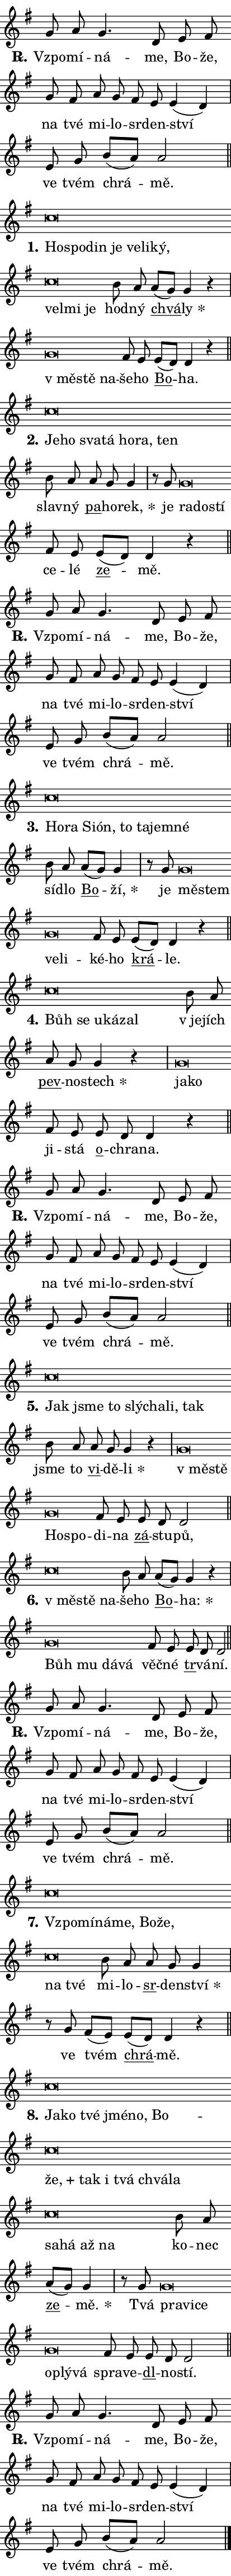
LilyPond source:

\version "2.22.1"
\header { tagline = "" }
\paper {
  indent = 0\cm
  top-margin = 0\cm
  right-margin = 0\cm
  bottom-margin = 0\cm
  left-margin = 0\cm
  paper-width = 7\cm
  page-breaking = #ly:one-page-breaking
  system-system-spacing.basic-distance = #11
  score-system-spacing.basic-distance = #11.3
  ragged-last = ##f
}


%% Author: Thomas Morley
%% https://lists.gnu.org/archive/html/lilypond-user/2020-05/msg00002.html
#(define (line-position grob)
"Returns position of @var[grob} in current system:
   @code{'start}, if at first time-step
   @code{'end}, if at last time-step
   @code{'middle} otherwise
"
  (let* ((col (ly:item-get-column grob))
         (ln (ly:grob-object col 'left-neighbor))
         (rn (ly:grob-object col 'right-neighbor))
         (col-to-check-left (if (ly:grob? ln) ln col))
         (col-to-check-right (if (ly:grob? rn) rn col))
         (break-dir-left
           (and
             (ly:grob-property col-to-check-left 'non-musical #f)
             (ly:item-break-dir col-to-check-left)))
         (break-dir-right
           (and
             (ly:grob-property col-to-check-right 'non-musical #f)
             (ly:item-break-dir col-to-check-right))))
        (cond ((eqv? 1 break-dir-left) 'start)
              ((eqv? -1 break-dir-right) 'end)
              (else 'middle))))

#(define (tranparent-at-line-position vctor)
  (lambda (grob)
  "Relying on @code{line-position} select the relevant enry from @var{vctor}.
Used to determine transparency,"
    (case (line-position grob)
      ((end) (not (vector-ref vctor 0)))
      ((middle) (not (vector-ref vctor 1)))
      ((start) (not (vector-ref vctor 2))))))

noteHeadBreakVisibility =
#(define-music-function (break-visibility)(vector?)
"Makes @code{NoteHead}s transparent relying on @var{break-visibility}"
#{
  \override NoteHead.transparent =
    #(tranparent-at-line-position break-visibility)
#})

#(define delete-ledgers-for-transparent-note-heads
  (lambda (grob)
    "Reads whether a @code{NoteHead} is transparent.
If so this @code{NoteHead} is removed from @code{'note-heads} from
@var{grob}, which is supposed to be @code{LedgerLineSpanner}.
As a result ledgers are not printed for this @code{NoteHead}"
    (let* ((nhds-array (ly:grob-object grob 'note-heads))
           (nhds-list
             (if (ly:grob-array? nhds-array)
                 (ly:grob-array->list nhds-array)
                 '()))
           ;; Relies on the transparent-property being done before
           ;; Staff.LedgerLineSpanner.after-line-breaking is executed.
           ;; This is fragile ...
           (to-keep
             (remove
               (lambda (nhd)
                 (ly:grob-property nhd 'transparent #f))
               nhds-list)))
      ;; TODO find a better method to iterate over grob-arrays, similiar
      ;; to filter/remove etc for lists
      ;; For now rebuilt from scratch
      (set! (ly:grob-object grob 'note-heads)  '())
      (for-each
        (lambda (nhd)
          (ly:pointer-group-interface::add-grob grob 'note-heads nhd))
        to-keep))))

hideNotes = {
  \noteHeadBreakVisibility #begin-of-line-visible
}
unHideNotes = {
  \noteHeadBreakVisibility #all-visible
}

% work-around for resetting accidentals
% https://lilypond.org/doc/v2.23/Documentation/notation/displaying-rhythms#unmetered-music
cadenzaMeasure = {
  \cadenzaOff
  \partial 1024 s1024
  \cadenzaOn
}

#(define-markup-command (accent layout props text) (markup?)
  "Underline accented syllable"
  (interpret-markup layout props
    #{\markup \override #'(offset . 4.3) \underline { #text }#}))

responsum = \markup \concat {
  "R" \hspace #-1.05 \path #0.1 #'((moveto 0 0.07) (lineto 0.9 0.8)) \hspace #0.05 "."
}

\layout {
    \context {
        \Staff
        \remove "Time_signature_engraver"
        \override LedgerLineSpanner.after-line-breaking = #delete-ledgers-for-transparent-note-heads
    }
    \context {
        \Voice {
            \override NoteHead.output-attributes = #'((class . "notehead"))
            \override Hairpin.height = #0.55
        }
    }
    \context {
        \Lyrics {
            \override StanzaNumber.output-attributes = #'((class . "stanzanumber"))
            \override LyricSpace.minimum-distance = #0.9
            \override LyricText.font-name = #"TeX Gyre Schola"
            \override LyricText.font-size = 1
            \override StanzaNumber.font-name = #"TeX Gyre Schola Bold"
            \override StanzaNumber.font-size = 1
        }
    }
}

% magnetic-lyrics.ily
%
%   written by
%     Jean Abou Samra <jean@abou-samra.fr>
%     Werner Lemberg <wl@gnu.org>
%
%   adapted by
%     Jiri Hon <jiri.hon@gmail.com>
%
% Version 2022-Apr-15

% https://www.mail-archive.com/lilypond-user@gnu.org/msg149350.html

#(define (Left_hyphen_pointer_engraver context)
   "Collect syllable-hyphen-syllable occurrences in lyrics and store
them in properties.  This engraver only looks to the left.  For
example, if the lyrics input is @code{foo -- bar}, it does the
following.

@itemize @bullet
@item
Set the @code{text} property of the @code{LyricHyphen} grob between
@q{foo} and @q{bar} to @code{foo}.

@item
Set the @code{left-hyphen} property of the @code{LyricText} grob with
text @q{foo} to the @code{LyricHyphen} grob between @q{foo} and
@q{bar}.
@end itemize

Use this auxiliary engraver in combination with the
@code{lyric-@/text::@/apply-@/magnetic-@/offset!} hook."
   (let ((hyphen #f)
         (text #f))
     (make-engraver
      (acknowledgers
       ((lyric-syllable-interface engraver grob source-engraver)
        (set! text grob)))
      (end-acknowledgers
       ((lyric-hyphen-interface engraver grob source-engraver)
        ;(when (not (grob::has-interface grob 'lyric-space-interface))
          (set! hyphen grob)));)
      ((stop-translation-timestep engraver)
       (when (and text hyphen)
         (ly:grob-set-object! text 'left-hyphen hyphen))
       (set! text #f)
       (set! hyphen #f)))))

#(define (lyric-text::apply-magnetic-offset! grob)
   "If the space between two syllables is less than the value in
property @code{LyricText@/.details@/.squash-threshold}, move the right
syllable to the left so that it gets concatenated with the left
syllable.

Use this function as a hook for
@code{LyricText@/.after-@/line-@/breaking} if the
@code{Left_@/hyphen_@/pointer_@/engraver} is active."
   (let ((hyphen (ly:grob-object grob 'left-hyphen #f)))
     (when hyphen
       (let ((left-text (ly:spanner-bound hyphen LEFT)))
         (when (grob::has-interface left-text 'lyric-syllable-interface)
           (let* ((common (ly:grob-common-refpoint grob left-text X))
                  (this-x-ext (ly:grob-extent grob common X))
                  (left-x-ext
                   (begin
                     ;; Trigger magnetism for left-text.
                     (ly:grob-property left-text 'after-line-breaking)
                     (ly:grob-extent left-text common X)))
                  ;; `delta` is the gap width between two syllables.
                  (delta (- (interval-start this-x-ext)
                            (interval-end left-x-ext)))
                  (details (ly:grob-property grob 'details))
                  (threshold (assoc-get 'squash-threshold details 0.2)))
             (when (< delta threshold)
               (let* (;; We have to manipulate the input text so that
                      ;; ligatures crossing syllable boundaries are not
                      ;; disabled.  For languages based on the Latin
                      ;; script this is essentially a beautification.
                      ;; However, for non-Western scripts it can be a
                      ;; necessity.
                      (lt (ly:grob-property left-text 'text))
                      (rt (ly:grob-property grob 'text))
                      (is-space (grob::has-interface hyphen 'lyric-space-interface))
                      (space (if is-space " " ""))
                      (space-markup (grob-interpret-markup grob " "))
                      (space-size (interval-length (ly:stencil-extent space-markup X)))
                      (extra-delta (if is-space space-size 0))
                      ;; Append new syllable.
                      (ltrt-space (if (and (string? lt) (string? rt))
                                (string-append lt space rt)
                                (make-concat-markup (list lt space rt))))
                      ;; Right-align `ltrt` to the right side.
                      (ltrt-space-markup (grob-interpret-markup
                               grob
                               (make-translate-markup
                                (cons (interval-length this-x-ext) 0)
                                (make-right-align-markup ltrt-space)))))
                 (begin
                   ;; Don't print `left-text`.
                   (ly:grob-set-property! left-text 'stencil #f)
                   ;; Set text and stencil (which holds all collected
                   ;; syllables so far) and shift it to the left.
                   (ly:grob-set-property! grob 'text ltrt-space)
                   (ly:grob-set-property! grob 'stencil ltrt-space-markup)
                   (ly:grob-translate-axis! grob (- (- delta extra-delta)) X))))))))))


#(define (lyric-hyphen::displace-bounds-first grob)
   ;; Make very sure this callback isn't triggered too early.
   (let ((left (ly:spanner-bound grob LEFT))
         (right (ly:spanner-bound grob RIGHT)))
     (ly:grob-property left 'after-line-breaking)
     (ly:grob-property right 'after-line-breaking)
     (ly:lyric-hyphen::print grob)))

squashThreshold = #0.4

\layout {
  \context {
    \Lyrics
    \consists #Left_hyphen_pointer_engraver
    \override LyricText.after-line-breaking =
      #lyric-text::apply-magnetic-offset!
    \override LyricHyphen.stencil = #lyric-hyphen::displace-bounds-first
    \override LyricText.details.squash-threshold = \squashThreshold
    \override LyricHyphen.minimum-distance = 0
    \override LyricHyphen.minimum-length = \squashThreshold
  }
}

squash = \override LyricText.details.squash-threshold = 9999
unSquash = \override LyricText.details.squash-threshold = \squashThreshold

left = \override LyricText.self-alignment-X = #LEFT
unLeft = \revert LyricText.self-alignment-X

starOffset = #(lambda (grob) 
                (let ((x_offset (ly:self-alignment-interface::aligned-on-x-parent grob)))
                  (if (= x_offset 0) 0 (+ x_offset 1.2))))

star = #(define-music-function (syllable)(string?)
"Append star separator at the end of a syllable"
#{
  \once \override LyricText.X-offset = #starOffset
  \lyricmode { \markup {
    #syllable
    \override #'((font-name . "TeX Gyre Schola Bold")) \hspace #0.2 \lower #0.65 \larger "*"
  } }
#})

starAccent = #(define-music-function (syllable)(string?)
"Append star separator at the end of a syllable and make accent"
#{
  \once \override LyricText.X-offset = #starOffset
  \lyricmode { \markup {
    \accent #syllable
    \override #'((font-name . "TeX Gyre Schola Bold")) \hspace #0.2 \lower #0.65 \larger "*"
  } }
#})

breath = #(define-music-function (syllable)(string?)
"Append breathing indicator at the end of a syllable"
#{
  \lyricmode { \markup { #syllable "+" } }
#})

optionalBreath = #(define-music-function (syllable)(string?)
"Append optional breathing indicator at the end of a syllable"
#{
  \lyricmode { \markup { #syllable "(+)" } }
#})


\score {
    <<
        \new Voice = "melody" { \cadenzaOn \key g \major \relative { g'8 a g4. d8 e fis \bar "" g fis a g fis e e4( d) \cadenzaMeasure \bar "|" e8 g b[( a)] a2 \cadenzaMeasure \bar "||" \break } }
        \new Lyrics \lyricsto "melody" { \lyricmode { \set stanza = \responsum
Vzpo -- mí -- ná -- me, Bo -- že, na tvé mi -- lo -- sr -- den -- ství ve tvém chrá -- mě. } }
    >>
    \layout {}
}

\score {
    <<
        \new Voice = "melody" { \cadenzaOn \key g \major \relative { c''\breve*1/16 \hideNotes \breve*1/16 \bar "" \breve*1/16 \bar "" \breve*1/16 \bar "" \breve*1/16 \bar "" \breve*1/16 \bar "" \breve*1/16 \bar "" \breve*1/16 \bar "" \breve*1/16 \breve*1/16 \bar "" \unHideNotes b8 a \bar "" a[( g)] g4 r \cadenzaMeasure \bar "|" g\breve*1/16 \hideNotes \breve*1/16 \breve*1/16 \bar "" \unHideNotes fis8 e \bar "" e[( d)] d4 r \cadenzaMeasure \bar "||" \break } }
        \new Lyrics \lyricsto "melody" { \lyricmode { \set stanza = "1."
\left Ho -- \squash spo -- din je ve -- li -- ký, vel -- mi je \unLeft \unSquash hod -- ný \markup \accent chvá -- \star ly \left "v mě" -- \squash stě na -- \unLeft \unSquash še -- ho \markup \accent Bo -- ha. } }
    >>
    \layout {}
}

\score {
    <<
        \new Voice = "melody" { \cadenzaOn \key g \major \relative { c''\breve*1/16 \hideNotes \breve*1/16 \bar "" \breve*1/16 \bar "" \breve*1/16 \bar "" \breve*1/16 \bar "" \breve*1/16 \breve*1/16 \bar "" \unHideNotes b8 a \bar "" a g g4 \cadenzaMeasure \bar "|" r8 g8 g\breve*1/16 \hideNotes \breve*1/16 \breve*1/16 \bar "" \unHideNotes fis8 e \bar "" e[( d)] d4 r \cadenzaMeasure \bar "||" \break } }
        \new Lyrics \lyricsto "melody" { \lyricmode { \set stanza = "2."
\left Je -- \squash ho sva -- tá ho -- ra, ten \unLeft \unSquash slav -- ný \markup \accent pa -- ho -- \star rek, je \left ra -- \squash do -- stí \unLeft \unSquash ce -- lé \markup \accent ze -- mě. } }
    >>
    \layout {}
}

\score {
    <<
        \new Voice = "melody" { \cadenzaOn \key g \major \relative { g'8 a g4. d8 e fis \bar "" g fis a g fis e e4( d) \cadenzaMeasure \bar "|" e8 g b[( a)] a2 \cadenzaMeasure \bar "||" \break } }
        \new Lyrics \lyricsto "melody" { \lyricmode { \set stanza = \responsum
Vzpo -- mí -- ná -- me, Bo -- že, na tvé mi -- lo -- sr -- den -- ství ve tvém chrá -- mě. } }
    >>
    \layout {}
}

\score {
    <<
        \new Voice = "melody" { \cadenzaOn \key g \major \relative { c''\breve*1/16 \hideNotes \breve*1/16 \bar "" \breve*1/16 \bar "" \breve*1/16 \bar "" \breve*1/16 \bar "" \breve*1/16 \bar "" \breve*1/16 \breve*1/16 \bar "" \unHideNotes b8 a \bar "" a[( g)] g4 \cadenzaMeasure \bar "|" r8 g8 g\breve*1/16 \hideNotes \breve*1/16 \bar "" \breve*1/16 \breve*1/16 \bar "" \unHideNotes fis8 e \bar "" e[( d)] d4 r \cadenzaMeasure \bar "||" \break } }
        \new Lyrics \lyricsto "melody" { \lyricmode { \set stanza = "3."
\left Ho -- \squash ra Si -- ón, to ta -- jem -- né \unLeft \unSquash sí -- dlo \markup \accent Bo -- \star ží, je \left mě -- \squash stem ve -- li -- \unLeft \unSquash ké -- ho \markup \accent krá -- le. } }
    >>
    \layout {}
}

\score {
    <<
        \new Voice = "melody" { \cadenzaOn \key g \major \relative { c''\breve*1/16 \hideNotes \breve*1/16 \bar "" \breve*1/16 \bar "" \breve*1/16 \breve*1/16 \bar "" \unHideNotes b8 a \bar "" a g g4 r \cadenzaMeasure \bar "|" g\breve*1/16 \hideNotes \breve*1/16 \bar "" \unHideNotes fis8 e \bar "" e d d4 r \cadenzaMeasure \bar "||" \break } }
        \new Lyrics \lyricsto "melody" { \lyricmode { \set stanza = "4."
\left Bůh \squash se u -- ká -- zal \unLeft \unSquash "v je" -- jích \markup \accent pev -- no -- \star stech \left ja -- \squash ko \unLeft \unSquash ji -- stá \markup \accent o -- chra -- na. } }
    >>
    \layout {}
}

\score {
    <<
        \new Voice = "melody" { \cadenzaOn \key g \major \relative { g'8 a g4. d8 e fis \bar "" g fis a g fis e e4( d) \cadenzaMeasure \bar "|" e8 g b[( a)] a2 \cadenzaMeasure \bar "||" \break } }
        \new Lyrics \lyricsto "melody" { \lyricmode { \set stanza = \responsum
Vzpo -- mí -- ná -- me, Bo -- že, na tvé mi -- lo -- sr -- den -- ství ve tvém chrá -- mě. } }
    >>
    \layout {}
}

\score {
    <<
        \new Voice = "melody" { \cadenzaOn \key g \major \relative { c''\breve*1/16 \hideNotes \breve*1/16 \bar "" \breve*1/16 \bar "" \breve*1/16 \bar "" \breve*1/16 \bar "" \breve*1/16 \breve*1/16 \bar "" \unHideNotes b8 a \bar "" a g g4 r \cadenzaMeasure \bar "|" g\breve*1/16 \hideNotes \breve*1/16 \bar "" \breve*1/16 \breve*1/16 \bar "" \unHideNotes fis8 e \bar "" e d d2 \cadenzaMeasure \bar "||" \break } }
        \new Lyrics \lyricsto "melody" { \lyricmode { \set stanza = "5."
\left Jak \squash jsme to slý -- cha -- li, tak \unLeft \unSquash jsme to \markup \accent vi -- dě -- \star li \left "v mě" -- \squash stě Ho -- spo -- \unLeft \unSquash di -- na \markup \accent zá -- stu -- pů, } }
    >>
    \layout {}
}

\score {
    <<
        \new Voice = "melody" { \cadenzaOn \key g \major \relative { c''\breve*1/16 \hideNotes \breve*1/16 \breve*1/16 \bar "" \unHideNotes b8 a \bar "" a[( g)] g4 r \cadenzaMeasure \bar "|" g\breve*1/16 \hideNotes \breve*1/16 \bar "" \breve*1/16 \breve*1/16 \bar "" \unHideNotes fis8 e \bar "" e d d2 \cadenzaMeasure \bar "||" \break } }
        \new Lyrics \lyricsto "melody" { \lyricmode { \set stanza = "6."
\left "v mě" -- \squash stě na -- \unLeft \unSquash še -- ho \markup \accent Bo -- \star ha: \left Bůh \squash mu dá -- vá \unLeft \unSquash věč -- né \markup \accent tr -- vá -- ní. } }
    >>
    \layout {}
}

\score {
    <<
        \new Voice = "melody" { \cadenzaOn \key g \major \relative { g'8 a g4. d8 e fis \bar "" g fis a g fis e e4( d) \cadenzaMeasure \bar "|" e8 g b[( a)] a2 \cadenzaMeasure \bar "||" \break } }
        \new Lyrics \lyricsto "melody" { \lyricmode { \set stanza = \responsum
Vzpo -- mí -- ná -- me, Bo -- že, na tvé mi -- lo -- sr -- den -- ství ve tvém chrá -- mě. } }
    >>
    \layout {}
}

\score {
    <<
        \new Voice = "melody" { \cadenzaOn \key g \major \relative { c''\breve*1/16 \hideNotes \breve*1/16 \bar "" \breve*1/16 \bar "" \breve*1/16 \bar "" \breve*1/16 \bar "" \breve*1/16 \bar "" \breve*1/16 \breve*1/16 \bar "" \unHideNotes b8 a \bar "" a g g4 \cadenzaMeasure \bar "|" r8 g8 fis8[( e)] \bar "" e[( d)] d4 r \cadenzaMeasure \bar "||" \break } }
        \new Lyrics \lyricsto "melody" { \lyricmode { \set stanza = "7."
\left Vzpo -- \squash mí -- ná -- me, Bo -- že, na tvé \unLeft \unSquash mi -- lo -- \markup \accent sr -- den -- \star ství ve tvém \markup \accent chrá -- mě. } }
    >>
    \layout {}
}

\score {
    <<
        \new Voice = "melody" { \cadenzaOn \key g \major \relative { c''\breve*1/16 \hideNotes \breve*1/16 \bar "" \breve*1/16 \bar "" \breve*1/16 \bar "" \breve*1/16 \bar "" \breve*1/16 \bar "" \breve*1/16 \bar "" \breve*1/16 \bar "" \breve*1/16 \bar "" \breve*1/16 \bar "" \breve*1/16 \bar "" \breve*1/16 \bar "" \breve*1/16 \bar "" \breve*1/16 \bar "" \breve*1/16 \breve*1/16 \bar "" \unHideNotes b8 a \bar "" a[( g)] g4 \cadenzaMeasure \bar "|" r8 g8 g\breve*1/16 \hideNotes \breve*1/16 \bar "" \breve*1/16 \bar "" \breve*1/16 \breve*1/16 \bar "" \unHideNotes fis8 e \bar "" e d d2 \cadenzaMeasure \bar "||" \break } }
        \new Lyrics \lyricsto "melody" { \lyricmode { \set stanza = "8."
\left Ja -- \squash ko tvé jmé -- no, Bo -- \breath "že," tak i tvá chvá -- la sa -- há až na \unLeft \unSquash ko -- nec \markup \accent ze -- \star mě. Tvá \left pra -- \squash vi -- ce oplý -- vá \unLeft \unSquash spra -- ve -- \markup \accent dl -- no -- stí. } }
    >>
    \layout {}
}

\score {
    <<
        \new Voice = "melody" { \cadenzaOn \key g \major \relative { g'8 a g4. d8 e fis \bar "" g fis a g fis e e4( d) \cadenzaMeasure \bar "|" e8 g b[( a)] a2 \cadenzaMeasure \bar "||" \break } \bar "|." }
        \new Lyrics \lyricsto "melody" { \lyricmode { \set stanza = \responsum
Vzpo -- mí -- ná -- me, Bo -- že, na tvé mi -- lo -- sr -- den -- ství ve tvém chrá -- mě. } }
    >>
    \layout {}
}
